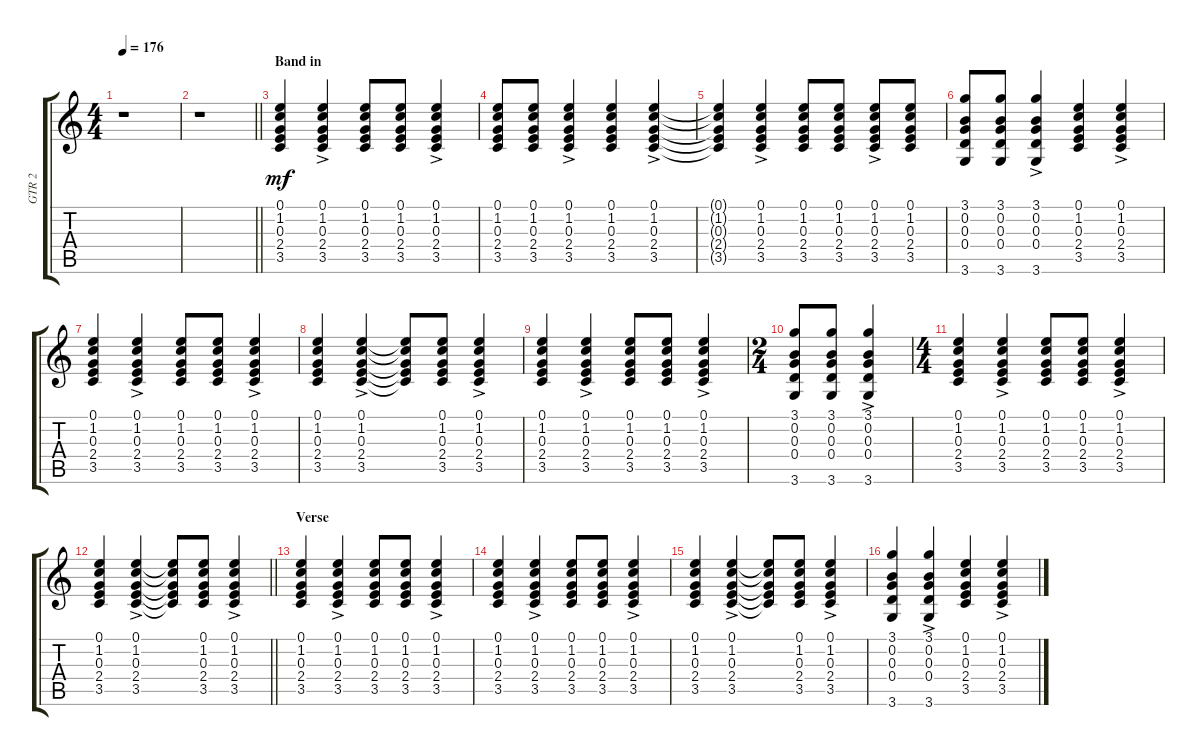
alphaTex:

\track ("GTR 2" "GTR 2") {instrument acousticguitarsteel}
\staff {score tabs}
\tuning (E4 B3 G3 D3 A2 E2) {hide}
\ts (4 4)
\tempo 176
\clef g2
\ks c
r.1{dy mf instrument acousticguitarsteel} |
\barLineRight lightlight
r.1 |
\section ("" "Band in")
(0.1 1.2 0.3 2.4 3.5).4 (0.1{ac} 1.2{ac} 0.3{ac} 2.4{ac} 3.5{ac}).4 (0.1 1.2 0.3 2.4 3.5).8 (0.1 1.2 0.3 2.4 3.5).8 (0.1{ac} 1.2{ac} 0.3{ac} 2.4{ac} 3.5{ac}).4 |
(0.1 1.2 0.3 2.4 3.5).8 (0.1 1.2 0.3 2.4 3.5).8 (0.1{ac} 1.2{ac} 0.3{ac} 2.4{ac} 3.5{ac}).4 (0.1 1.2 0.3 2.4 3.5).4 (0.1{ac} 1.2{ac} 0.3{ac} 2.4{ac} 3.5{ac}).4 |
(0.1{t} 1.2{t} 0.3{t} 2.4{t} 3.5{t}).4 (0.1{ac} 1.2{ac} 0.3{ac} 2.4{ac} 3.5{ac}).4 (0.1 1.2 0.3 2.4 3.5).8 (0.1 1.2 0.3 2.4 3.5).8 (0.1{ac} 1.2{ac} 0.3{ac} 2.4{ac} 3.5{ac}).8 (0.1 1.2 0.3 2.4 3.5).8 |
(3.1 0.2 0.3 0.4 3.6).8 (3.1 0.2 0.3 0.4 3.6).8 (3.1{ac} 0.2{ac} 0.3{ac} 0.4{ac} 3.6{ac}).4 (0.1 1.2 0.3 2.4 3.5).4 (0.1{ac} 1.2{ac} 0.3{ac} 2.4{ac} 3.5{ac}).4 |
(0.1 1.2 0.3 2.4 3.5).4 (0.1{ac} 1.2{ac} 0.3{ac} 2.4{ac} 3.5{ac}).4 (0.1 1.2 0.3 2.4 3.5).8 (0.1 1.2 0.3 2.4 3.5).8 (0.1{ac} 1.2{ac} 0.3{ac} 2.4{ac} 3.5{ac}).4 |
(0.1 1.2 0.3 2.4 3.5).4 (0.1{ac} 1.2{ac} 0.3{ac} 2.4{ac} 3.5{ac}).4 (0.1{t} 1.2{t} 0.3{t} 2.4{t} 3.5{t}).8 (0.1 1.2 0.3 2.4 3.5).8 (0.1{ac} 1.2{ac} 0.3{ac} 2.4{ac} 3.5{ac}).4 |
(0.1 1.2 0.3 2.4 3.5).4 (0.1{ac} 1.2{ac} 0.3{ac} 2.4{ac} 3.5{ac}).4 (0.1 1.2 0.3 2.4 3.5).8 (0.1 1.2 0.3 2.4 3.5).8 (0.1{ac} 1.2{ac} 0.3{ac} 2.4{ac} 3.5{ac}).4 |
\ts (2 4)
(3.1 0.2 0.3 0.4 3.6).8 (3.1 0.2 0.3 0.4 3.6).8 (3.1{ac} 0.2{ac} 0.3{ac} 0.4{ac} 3.6{ac}).4 |
\ts (4 4)
(0.1 1.2 0.3 2.4 3.5).4 (0.1{ac} 1.2{ac} 0.3{ac} 2.4{ac} 3.5{ac}).4 (0.1 1.2 0.3 2.4 3.5).8 (0.1 1.2 0.3 2.4 3.5).8 (0.1{ac} 1.2{ac} 0.3{ac} 2.4{ac} 3.5{ac}).4 |
\barLineRight lightlight
(0.1 1.2 0.3 2.4 3.5).4 (0.1{ac} 1.2{ac} 0.3{ac} 2.4{ac} 3.5{ac}).4 (0.1{t} 1.2{t} 0.3{t} 2.4{t} 3.5{t}).8 (0.1 1.2 0.3 2.4 3.5).8 (0.1{ac} 1.2{ac} 0.3{ac} 2.4{ac} 3.5{ac}).4 |
\section ("" "Verse")
(0.1 1.2 0.3 2.4 3.5).4 (0.1{ac} 1.2{ac} 0.3{ac} 2.4{ac} 3.5{ac}).4 (0.1 1.2 0.3 2.4 3.5).8 (0.1 1.2 0.3 2.4 3.5).8 (0.1{ac} 1.2{ac} 0.3{ac} 2.4{ac} 3.5{ac}).4 |
(0.1 1.2 0.3 2.4 3.5).4 (0.1{ac} 1.2{ac} 0.3{ac} 2.4{ac} 3.5{ac}).4 (0.1 1.2 0.3 2.4 3.5).8 (0.1 1.2 0.3 2.4 3.5).8 (0.1{ac} 1.2{ac} 0.3{ac} 2.4{ac} 3.5{ac}).4 |
(0.1 1.2 0.3 2.4 3.5).4 (0.1{ac} 1.2{ac} 0.3{ac} 2.4{ac} 3.5{ac}).4 (0.1{t} 1.2{t} 0.3{t} 2.4{t} 3.5{t}).8 (0.1 1.2 0.3 2.4 3.5).8 (0.1{ac} 1.2{ac} 0.3{ac} 2.4{ac} 3.5{ac}).4 |
(3.1 0.2 0.3 0.4 3.6).4 (3.1{ac} 0.2{ac} 0.3{ac} 0.4{ac} 3.6{ac}).4 (0.1 1.2 0.3 2.4 3.5).4 (0.1{ac} 1.2{ac} 0.3{ac} 2.4{ac} 3.5{ac}).4
